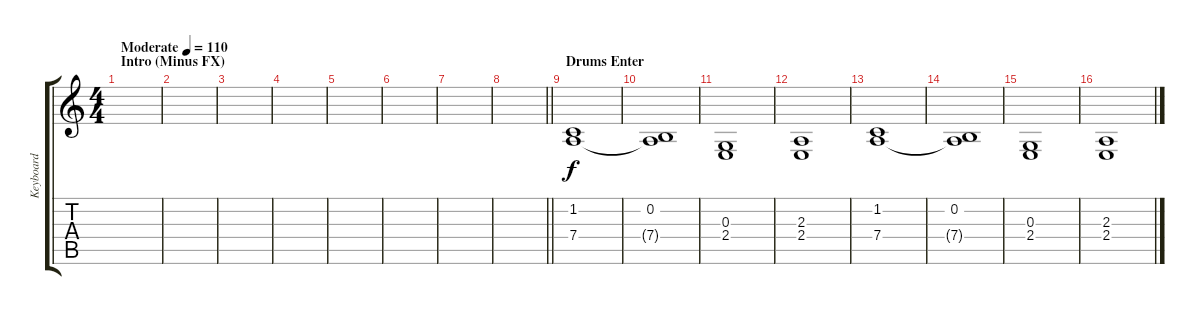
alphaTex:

\track ("Keyboard" "Keyboard") {instrument pad2warm}
\staff {score tabs}
\tuning (E4 B3 G3 D3 A2 E2) {hide}
\ts (4 4)
\section ("" "Intro (Minus FX)")
\tempo (110 "Moderate")
\clef g2
\ks c
|
|
|
|
|
|
|
\barLineRight lightlight
|
\section ("" "Drums Enter")
(1.2 7.4).1 |
(0.2 7.4{t}).1 |
(0.3 2.4).1 |
(2.3 2.4).1 |
(1.2 7.4).1 |
(0.2 7.4{t}).1 |
(0.3 2.4).1 |
(2.3 2.4).1
